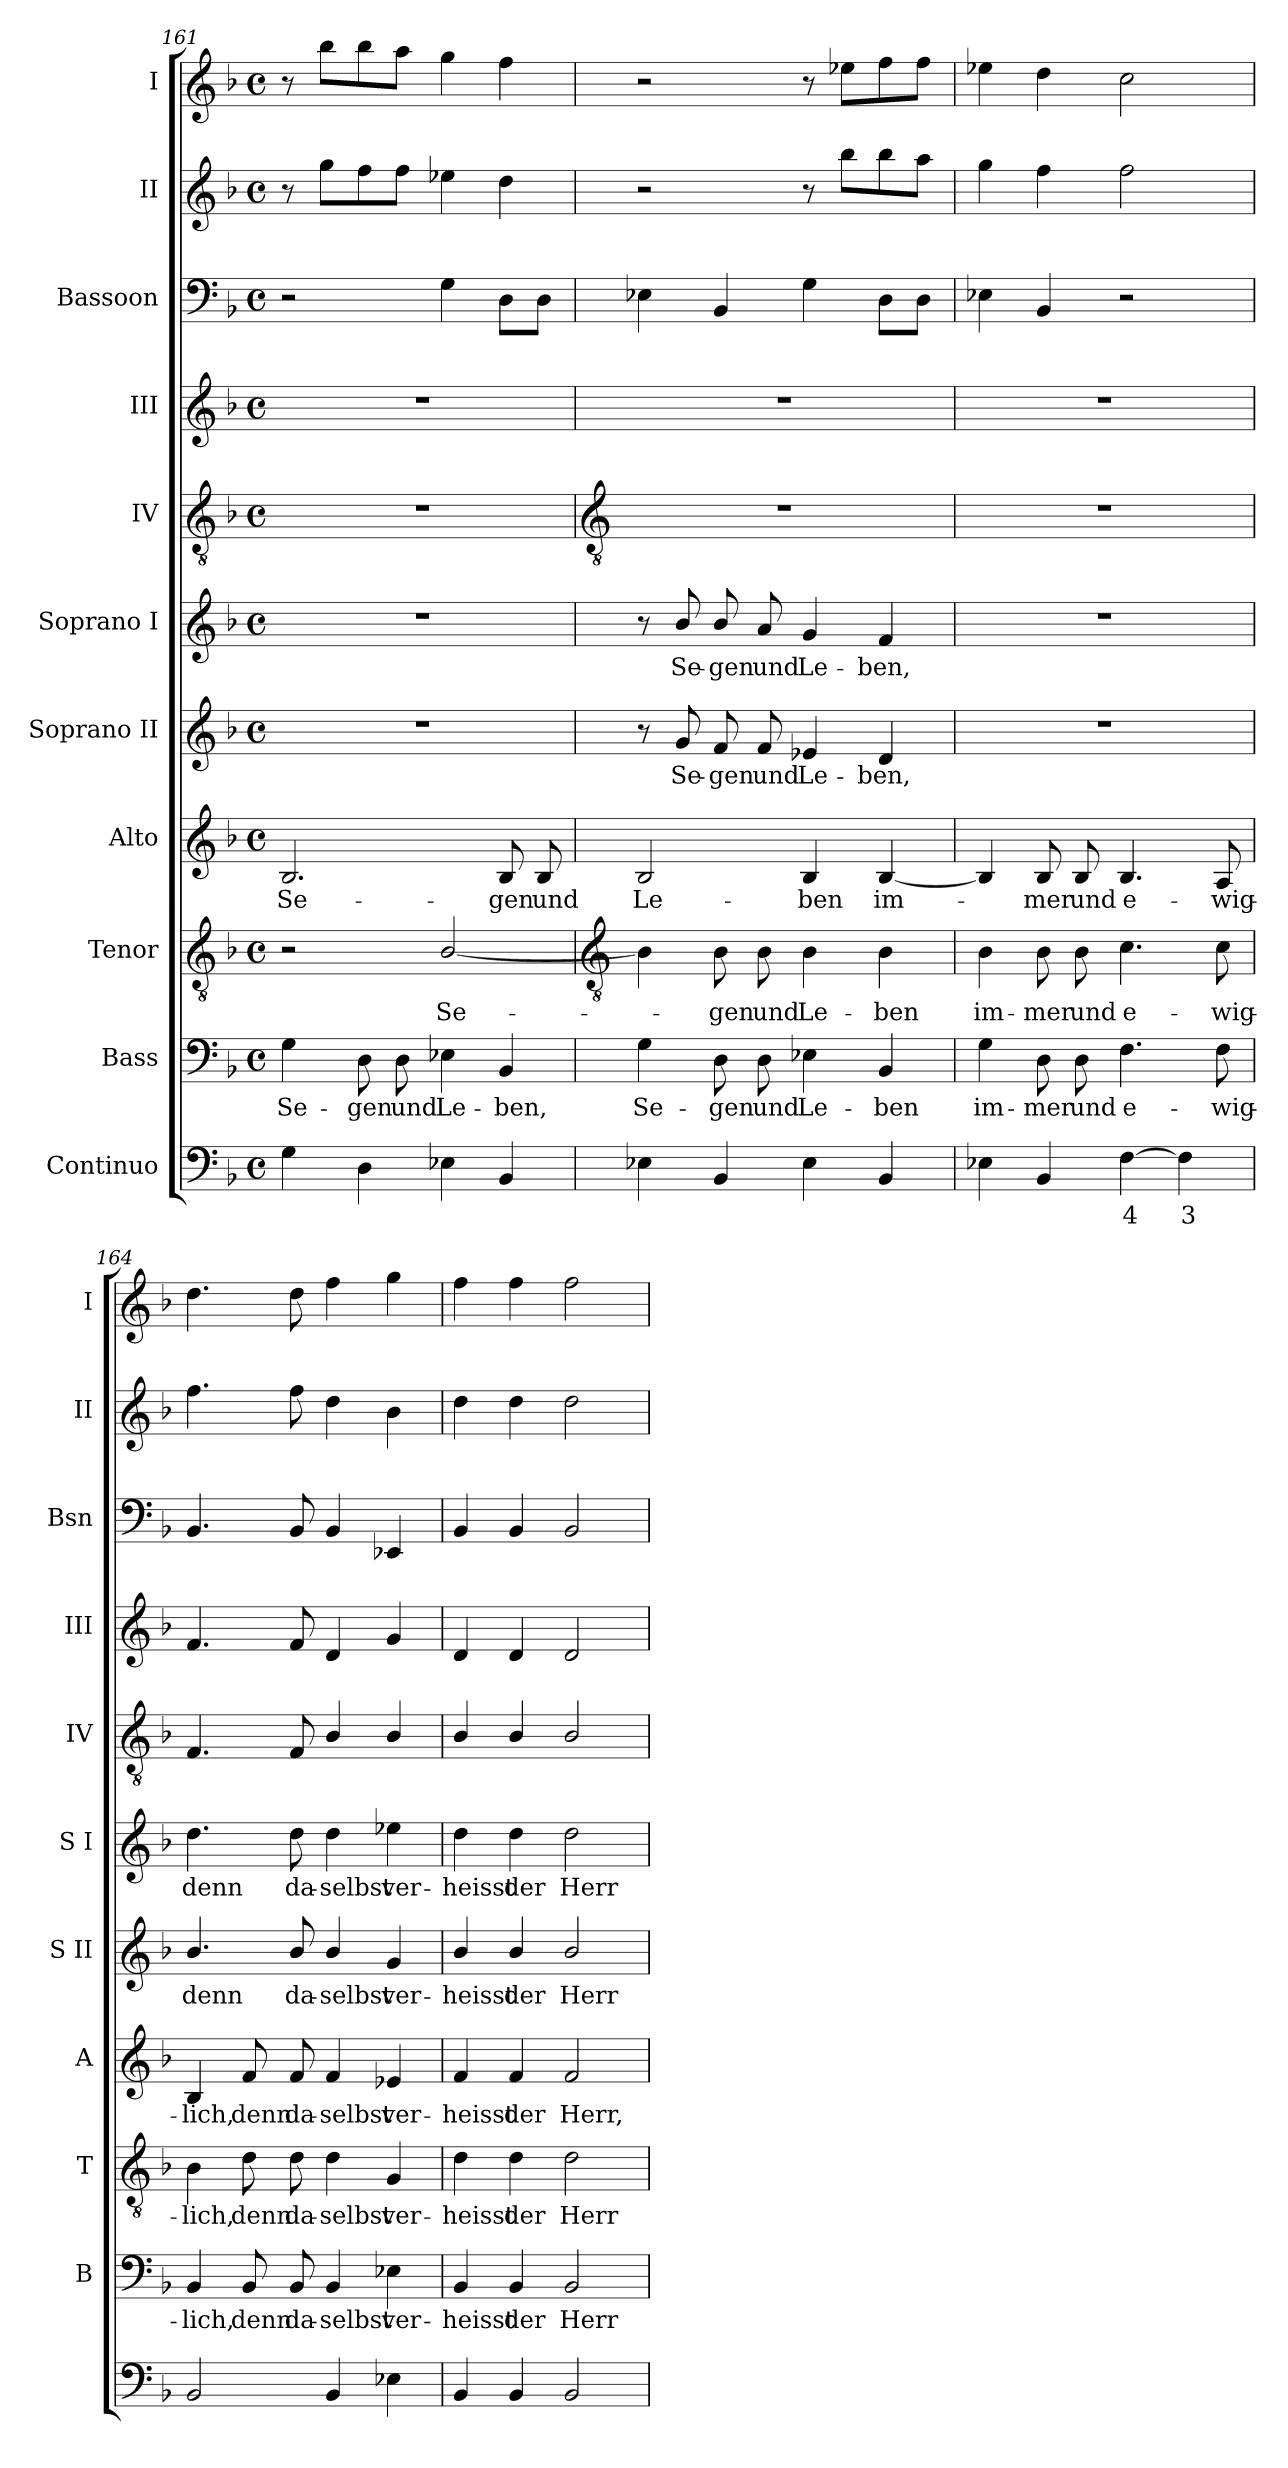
**kern	**text	**kern	**text	**kern	**text	**kern	**text	**kern	**text	**kern	**text	**kern	**kern	**kern	**kern	**kern
*part11	*part11	*part10	*part10	*part9	*part9	*part8	*part8	*part7	*part7	*part6	*part6	*part5	*part4	*part3	*part2	*part1
*staff11	*staff11	*staff10	*staff10	*staff9	*staff9	*staff8	*staff8	*staff7	*staff7	*staff6	*staff6	*staff5	*staff4	*staff3	*staff2	*staff1
*I"Continuo	*	*I"Bass	*	*I"Tenor	*	*I"Alto	*	*I"Soprano II	*	*I"Soprano I	*	*I"IV	*I"III	*I"Bassoon	*I"II	*I"I
*	*	*I'B	*	*I'T	*	*I'A	*	*I'S II	*	*I'S I	*	*I'IV	*I'III	*I'Bsn	*I'II	*I'I
*clefF4	*	*clefF4	*	*clefGv2	*	*clefG2	*	*clefG2	*	*clefG2	*	*clefGv2	*clefG2	*clefF4	*clefG2	*clefG2
*k[b-]	*	*k[b-]	*	*k[b-]	*	*k[b-]	*	*k[b-]	*	*k[b-]	*	*k[b-]	*k[b-]	*k[b-]	*k[b-]	*k[b-]
*F:	*	*F:	*	*F:	*	*F:	*	*F:	*	*F:	*	*F:	*F:	*F:	*F:	*F:
*M4/4	*	*M4/4	*	*M4/4	*	*M4/4	*	*M4/4	*	*M4/4	*	*M4/4	*M4/4	*M4/4	*M4/4	*M4/4
*met(c)	*	*met(c)	*	*met(c)	*	*met(c)	*	*met(c)	*	*met(c)	*	*met(c)	*met(c)	*met(c)	*met(c)	*met(c)
=161	=161	=161	=161	=161	=161	=161	=161	=161	=161	=161	=161	=161	=161	=161	=161	=161
!	!	!	!LO:LY:b	!	!	!	!LO:LY:b	!	!	!	!	!	!	!	!	!
4G	.	4G	Se-	2r	.	2.B-	Se-	1r	.	1r	.	1r	1r	2r	8r	8r
.	.	.	.	.	.	.	.	.	.	.	.	.	.	.	8ggL	8bb-L
!	!	!	!LO:LY:b	!	!	!	!	!	!	!	!	!	!	!	!	!
4D	.	8D	-gen	.	.	.	.	.	.	.	.	.	.	.	8ff	8bb-
!	!	!	!LO:LY:b	!	!	!	!	!	!	!	!	!	!	!	!	!
.	.	8D	und	.	.	.	.	.	.	.	.	.	.	.	8ffJ	8aaJ
!	!	!	!LO:LY:b	!	!LO:LY:b	!	!	!	!	!	!	!	!	!	!	!
4E-X	.	4E-X	Le-	[2B-/	Se-	.	.	.	.	.	.	.	.	4G	4ee-X	4gg
!	!	!	!LO:LY:b	!	!	!	!LO:LY:b	!	!	!	!	!	!	!	!	!
4BB-	.	4BB-	-ben,	.	.	8B-	-gen	.	.	.	.	.	.	8DL	4dd	4ff
!	!	!	!	!	!	!	!LO:LY:b	!	!	!	!	!	!	!	!	!
.	.	.	.	.	.	8B-	und	.	.	.	.	.	.	8DJ	.	.
!!LO:LB:g=z
=162	=162	=162	=162	=162	=162	=162	=162	=162	=162	=162	=162	=162	=162	=162	=162	=162
*	*	*	*	*clefGv2	*	*	*	*	*	*	*	*clefGv2	*	*	*	*
!	!	!	!LO:LY:b	!	!	!	!LO:LY:b	!	!	!	!	!	!	!	!	!
4E-X	.	4G	Se-	4B-]	.	2B-	Le-	8r	.	8r	.	1r	1r	4E-X	2r	2r
!	!	!	!	!	!	!	!	!	!LO:LY:b	!	!LO:LY:b	!	!	!	!	!
.	.	.	.	.	.	.	.	8g	Se-	8b-/	Se-	.	.	.	.	.
!	!	!	!LO:LY:b	!	!LO:LY:b	!	!	!	!LO:LY:b	!	!LO:LY:b	!	!	!	!	!
4BB-	.	8D	-gen	8B-	gen	.	.	8f	-gen	8b-/	-gen	.	.	4BB-	.	.
!	!	!	!LO:LY:b	!	!LO:LY:b	!	!	!	!LO:LY:b	!	!LO:LY:b	!	!	!	!	!
.	.	8D	und	8B-	und	.	.	8f	und	8a	und	.	.	.	.	.
!	!	!	!LO:LY:b	!	!LO:LY:b	!	!LO:LY:b	!	!LO:LY:b	!	!LO:LY:b	!	!	!	!	!
4E-	.	4E-X	Le-	4B-	Le-	4B-	-ben	4e-X	Le-	4g	Le-	.	.	4G	8r	8r
.	.	.	.	.	.	.	.	.	.	.	.	.	.	.	8bb-L	8ee-XL
!	!	!	!LO:LY:b	!	!LO:LY:b	!	!LO:LY:b	!	!LO:LY:b	!	!LO:LY:b	!	!	!	!	!
4BB-	.	4BB-	-ben	4B-	-ben	[4B-	im-	4d	-ben,	4f	-ben,	.	.	8DL	8bb-	8ff
.	.	.	.	.	.	.	.	.	.	.	.	.	.	8DJ	8aaJ	8ffJ
=163	=163	=163	=163	=163	=163	=163	=163	=163	=163	=163	=163	=163	=163	=163	=163	=163
!	!	!	!LO:LY:b	!	!LO:LY:b	!	!	!	!	!	!	!	!	!	!	!
4E-X	.	4G	im-	4B-	im-	4B-]	.	1r	.	1r	.	1r	1r	4E-X	4gg	4ee-X
!	!	!	!LO:LY:b	!	!LO:LY:b	!	!LO:LY:b	!	!	!	!	!	!	!	!	!
4BB-	.	8D	-mer	8B-	-mer	8B-	mer	.	.	.	.	.	.	4BB-	4ff	4dd
!	!	!	!LO:LY:b	!	!LO:LY:b	!	!LO:LY:b	!	!	!	!	!	!	!	!	!
.	.	8D	und	8B-	und	8B-	und	.	.	.	.	.	.	.	.	.
!	!LO:LY:b	!	!LO:LY:b	!	!LO:LY:b	!	!LO:LY:b	!	!	!	!	!	!	!	!	!
[4F	4	4.F	e-	4.c	e-	4.B-	e-	.	.	.	.	.	.	2r	2ff	2cc
!	!LO:LY:b	!	!	!	!	!	!	!	!	!	!	!	!	!	!	!
4F]	3	.	.	.	.	.	.	.	.	.	.	.	.	.	.	.
!	!	!	!LO:LY:b	!	!LO:LY:b	!	!LO:LY:b	!	!	!	!	!	!	!	!	!
.	.	8F	-wig-	8c	-wig-	8A	-wig-	.	.	.	.	.	.	.	.	.
=164	=164	=164	=164	=164	=164	=164	=164	=164	=164	=164	=164	=164	=164	=164	=164	=164
!	!	!	!LO:LY:b	!	!LO:LY:b	!	!LO:LY:b	!	!LO:LY:b	!	!LO:LY:b	!	!	!	!	!
2BB-	.	4BB-	-lich,	4B-	-lich,	4B-	-lich,	4.b-/	denn	4.dd	denn	4.F	4.f	4.BB-	4.ff	4.dd
!	!	!	!LO:LY:b	!	!LO:LY:b	!	!LO:LY:b	!	!	!	!	!	!	!	!	!
.	.	8BB-	denn	8d	denn	8f	denn	.	.	.	.	.	.	.	.	.
!	!	!	!LO:LY:b	!	!LO:LY:b	!	!LO:LY:b	!	!LO:LY:b	!	!LO:LY:b	!	!	!	!	!
.	.	8BB-	da-	8d	da-	8f	da-	8b-/	da-	8dd	da-	8F	8f	8BB-	8ff	8dd
!	!	!	!LO:LY:b	!	!LO:LY:b	!	!LO:LY:b	!	!LO:LY:b	!	!LO:LY:b	!	!	!	!	!
4BB-	.	4BB-	-selbst	4d	-selbst	4f	-selbst	4b-/	-selbst	4dd	-selbst	4B-/	4d	4BB-	4dd	4ff
!	!	!	!LO:LY:b	!	!LO:LY:b	!	!LO:LY:b	!	!LO:LY:b	!	!LO:LY:b	!	!	!	!	!
4E-X	.	4E-X	ver-	4G	ver-	4e-X	ver-	4g	ver-	4ee-X	ver-	4B-/	4g	4EE-X	4b-	4gg
=165	=165	=165	=165	=165	=165	=165	=165	=165	=165	=165	=165	=165	=165	=165	=165	=165
!	!	!	!LO:LY:b	!	!LO:LY:b	!	!LO:LY:b	!	!LO:LY:b	!	!LO:LY:b	!	!	!	!	!
4BB-	.	4BB-	-heisst	4d	-heisst	4f	-heisst	4b-/	-heisst	4dd	-heisst	4B-/	4d	4BB-	4dd	4ff
!	!	!	!LO:LY:b	!	!LO:LY:b	!	!LO:LY:b	!	!LO:LY:b	!	!LO:LY:b	!	!	!	!	!
4BB-	.	4BB-	der	4d	der	4f	der	4b-/	der	4dd	der	4B-/	4d	4BB-	4dd	4ff
!	!	!	!LO:LY:b	!	!LO:LY:b	!	!LO:LY:b	!	!LO:LY:b	!	!LO:LY:b	!	!	!	!	!
2BB-	.	2BB-	Herr	2d	Herr	2f	Herr,	2b-/	Herr	2dd	Herr	2B-/	2d	2BB-	2dd	2ff
=	=	=	=	=	=	=	=	=	=	=	=	=	=	=	=	=
*-	*-	*-	*-	*-	*-	*-	*-	*-	*-	*-	*-	*-	*-	*-	*-	*-
